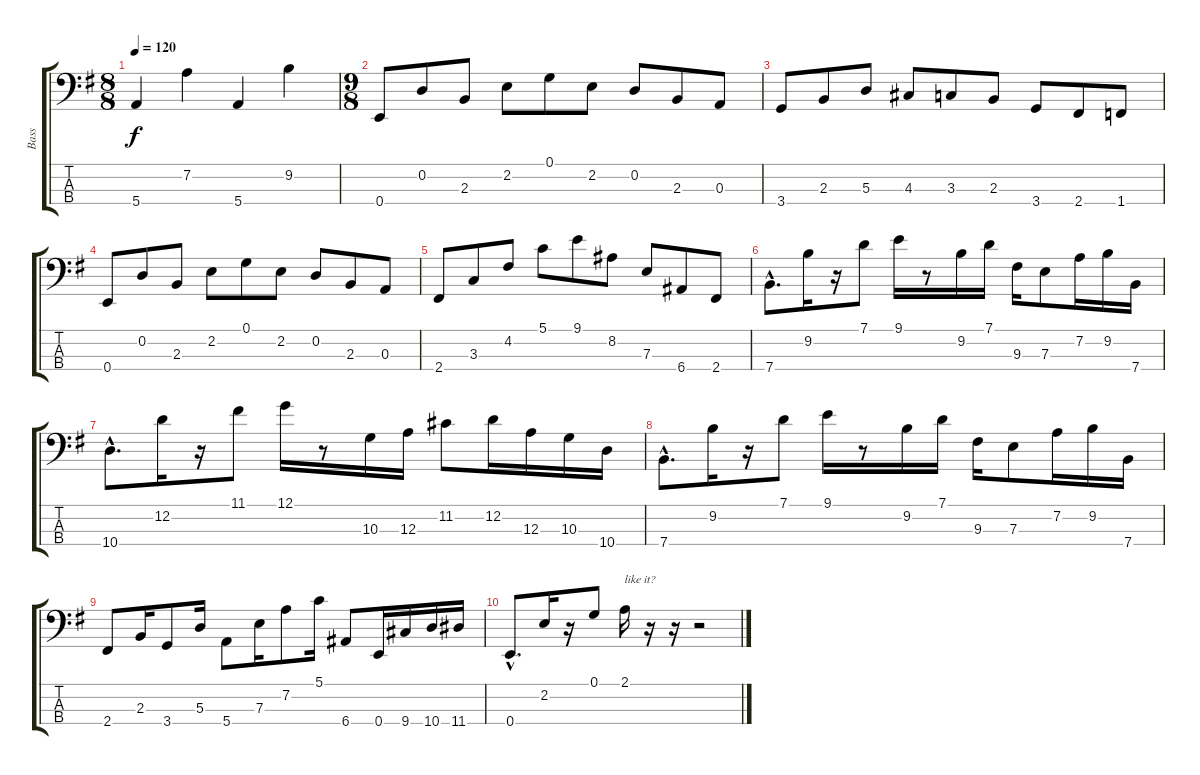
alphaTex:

\track ("Bass" "Bass") {instrument electricbassfinger}
\staff {score tabs}
\tuning (G2 D2 A1 E1) {hide}
\ts (8 8)
\tempo 120
\clef f4
\ks g
5.4.4{dy f} 7.2.4 5.4.4 9.2.4 |
\ts (9 8)
0.4.8 0.2.8 2.3.8 2.2.8 0.1.8 2.2.8 0.2.8 2.3.8 0.3.8 |
3.4.8 2.3.8 5.3.8 4.3.8 3.3.8 2.3.8 3.4.8 2.4.8 1.4.8 |
0.4.8 0.2.8 2.3.8 2.2.8 0.1.8 2.2.8 0.2.8 2.3.8 0.3.8 |
2.4.8 3.3.8 4.2.8 5.1.8 9.1.8 8.2.8 7.3.8 6.4.8 2.4.8 |
7.4{hac}.8{d} 9.2.16 r.16 7.1.8 9.1.16 r.8 9.2.16 7.1.16 9.3.16 7.3.8 7.2.16 9.2.16 7.4.16 |
10.4{hac}.8{d} 12.2.16 r.16 11.1.8 12.1.16 r.8 10.3.16 12.3.16 11.2.8 12.2.16 12.3.16 10.3.16 10.4.16 |
7.4{hac}.8{d} 9.2.16 r.16 7.1.8 9.1.16 r.8 9.2.16 7.1.16 9.3.16 7.3.8 7.2.16 9.2.16 7.4.16 |
2.4.8 2.3.16 3.4.8 5.3.16 5.4.8 7.3.16 7.2.8 5.1.16 6.4.8 0.4.16 9.4.16 10.4.16 11.4.16 |
0.4{hac}.8{d} 2.2.16 r.16 0.1.8 2.1.16{txt "like it?"} r.16 r.16 r.2
